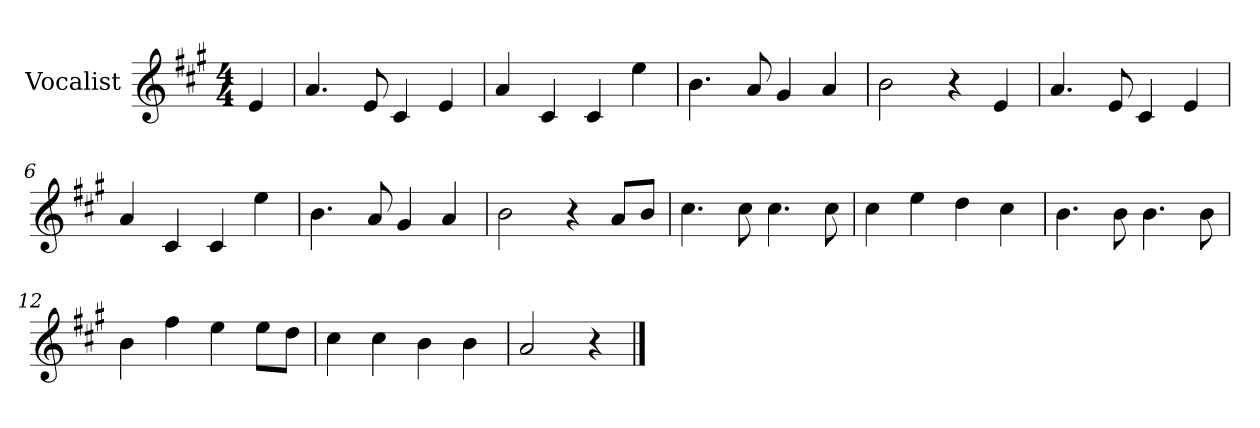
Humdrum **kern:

**kern
*part1
*staff1
*I"Vocalist
*k[f#c#g#]
*A:
*M4/4
=
4e
=1
4.a
8e
4c#
4e
=2
4a
4c#
4c#
4ee
=3
4.b
8a
4g#
4a
=4
2b
4r
4e
=5
4.a
8e
4c#
4e
=6
4a
4c#
4c#
4ee
=7
4.b
8a
4g#
4a
=8
2b
4r
8aL
8bJ
=9
4.cc#
8cc#
4.cc#
8cc#
=10
4cc#
4ee
4dd
4cc#
=11
4.b
8b
4.b
8b
=12
4b
4ff#
4ee
8eeL
8ddJ
=13
4cc#
4cc#
4b
4b
=14
2a
4r
==
*-
